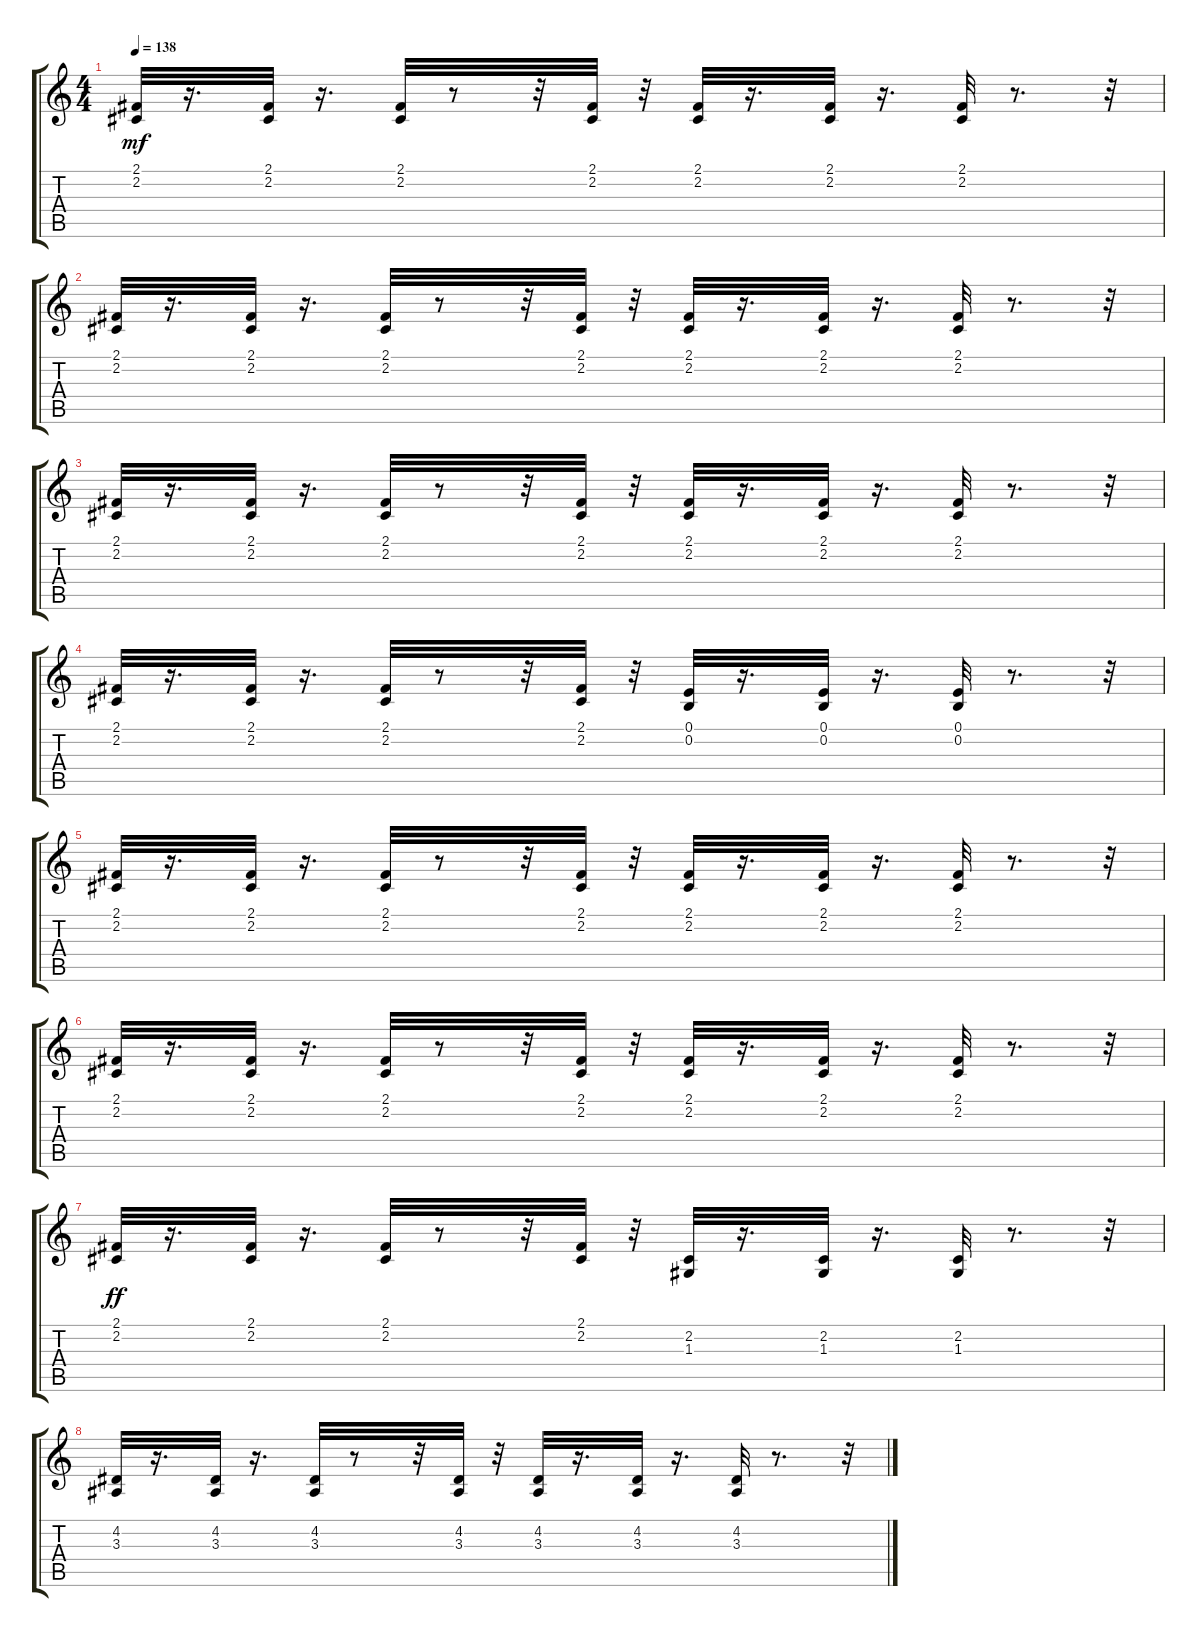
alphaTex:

\track "" {instrument lead8bassandlead}
\staff {score tabs}
\tuning (E4 B3 G3 D3 A2 E2) {hide}
\ts (4 4)
\tempo 138
\clef g2
\ks c
(2.1 2.2).32{dy mf} r.16{d} (2.1 2.2).32 r.16{d} (2.1 2.2).32 r.8 r.32 (2.1 2.2).32 r.32 (2.1 2.2).32 r.16{d} (2.1 2.2).32 r.16{d} (2.1 2.2).32 r.8{d} r.32 |
(2.1 2.2).32 r.16{d} (2.1 2.2).32 r.16{d} (2.1 2.2).32 r.8 r.32 (2.1 2.2).32 r.32 (2.1 2.2).32 r.16{d} (2.1 2.2).32 r.16{d} (2.1 2.2).32 r.8{d} r.32 |
(2.1 2.2).32 r.16{d} (2.1 2.2).32 r.16{d} (2.1 2.2).32 r.8 r.32 (2.1 2.2).32 r.32 (2.1 2.2).32 r.16{d} (2.1 2.2).32 r.16{d} (2.1 2.2).32 r.8{d} r.32 |
(2.1 2.2).32 r.16{d} (2.1 2.2).32 r.16{d} (2.1 2.2).32 r.8 r.32 (2.1 2.2).32 r.32 (0.1 0.2).32 r.16{d} (0.1 0.2).32 r.16{d} (0.1 0.2).32 r.8{d} r.32 |
(2.1 2.2).32 r.16{d} (2.1 2.2).32 r.16{d} (2.1 2.2).32 r.8 r.32 (2.1 2.2).32 r.32 (2.1 2.2).32 r.16{d} (2.1 2.2).32 r.16{d} (2.1 2.2).32 r.8{d} r.32 |
(2.1 2.2).32 r.16{d} (2.1 2.2).32 r.16{d} (2.1 2.2).32 r.8 r.32 (2.1 2.2).32 r.32 (2.1 2.2).32 r.16{d} (2.1 2.2).32 r.16{d} (2.1 2.2).32 r.8{d} r.32 |
(2.1 2.2).32{dy ff} r.16{d} (2.1 2.2).32 r.16{d} (2.1 2.2).32 r.8 r.32 (2.1 2.2).32 r.32 (2.2 1.3).32 r.16{d} (2.2 1.3).32 r.16{d} (2.2 1.3).32 r.8{d} r.32 |
(4.2 3.3).32 r.16{d} (4.2 3.3).32 r.16{d} (4.2 3.3).32 r.8 r.32 (4.2 3.3).32 r.32 (4.2 3.3).32 r.16{d} (4.2 3.3).32 r.16{d} (4.2 3.3).32 r.8{d} r.32
